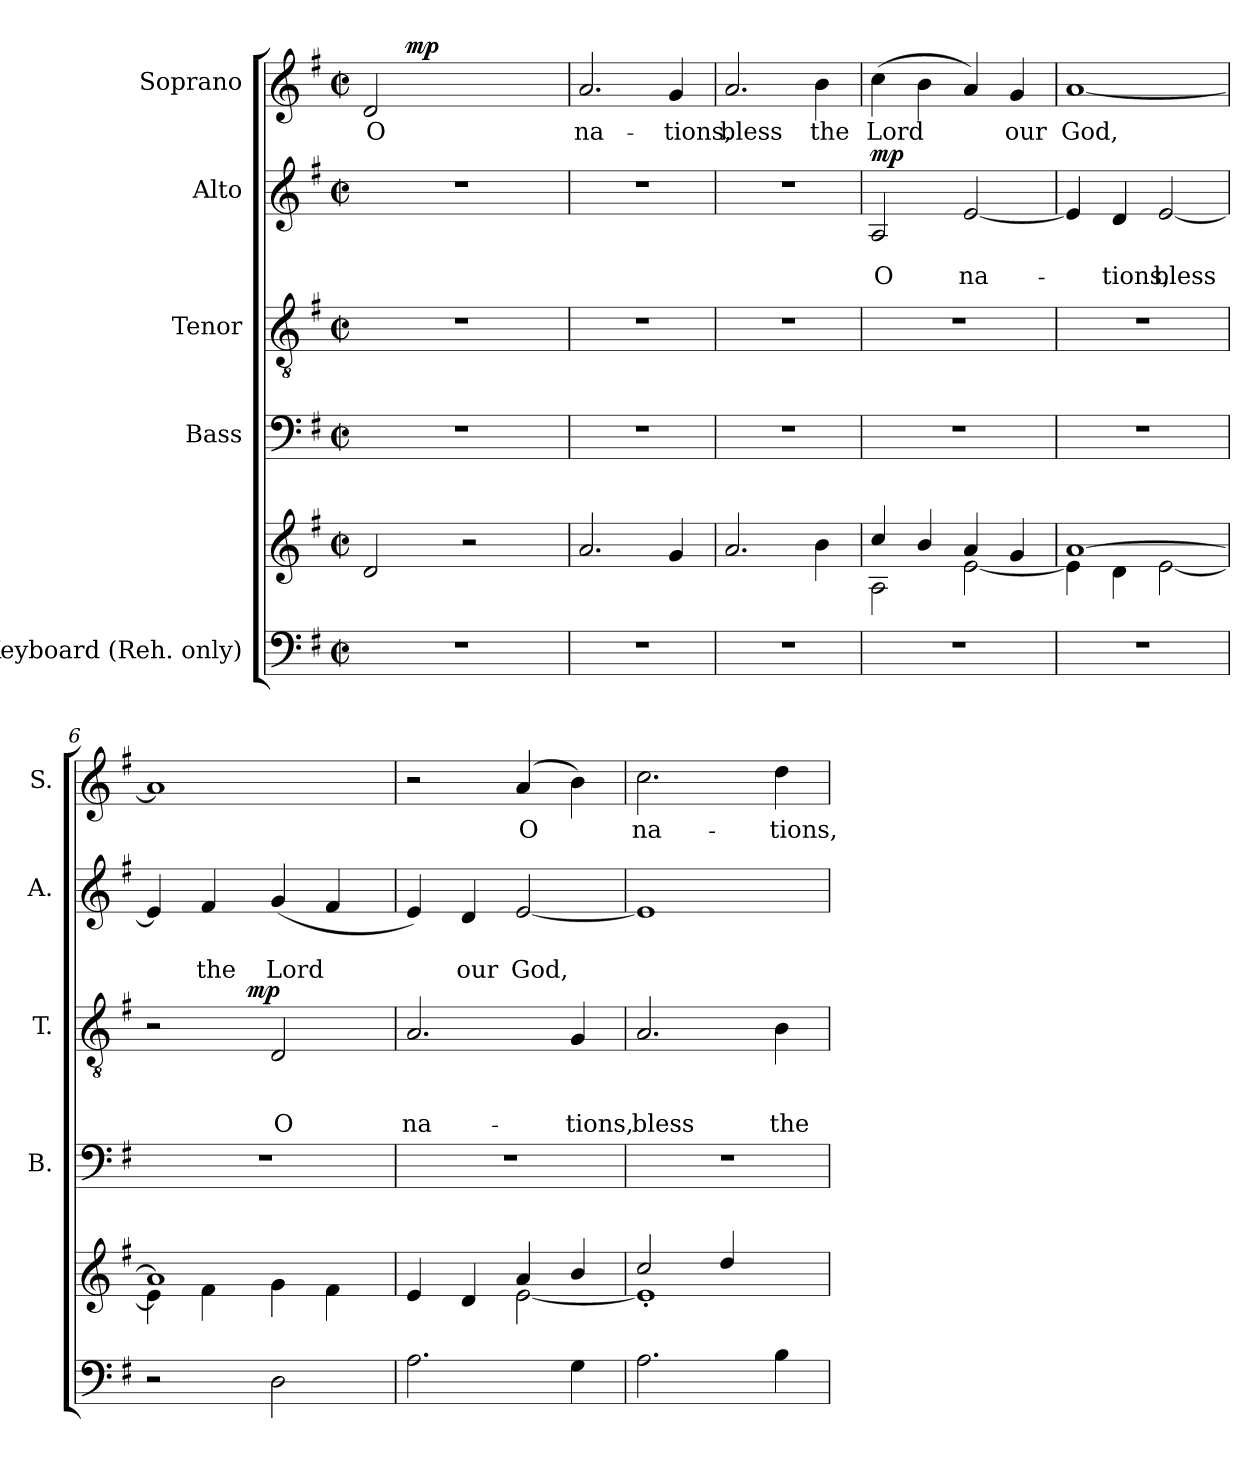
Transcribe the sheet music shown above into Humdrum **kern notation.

**kern	**kern	**kern	**kern	**text	**text	**text	**dynam	**kern	**text	**text	**dynam	**kern	**text	**dynam
*part5	*part5	*part4	*part3	*part3	*part3	*part3	*part3	*part2	*part2	*part2	*part2	*part1	*part1	*part1
*staff6	*staff5	*staff4	*staff3	*staff3	*staff3	*staff3	*staff3	*staff2	*staff2	*staff2	*staff2	*staff1	*staff1	*staff1
*I"Keyboard (Reh. only)	*	*I"Bass	*I"Tenor	*	*	*	*	*I"Alto	*	*	*	*I"Soprano	*	*
*	*	*I'B.	*I'T.	*	*	*	*	*I'A.	*	*	*	*I'S.	*	*
*clefF4	*clefG2	*clefF4	*clefGv2	*	*	*	*	*clefG2	*	*	*	*clefG2	*	*
*k[f#]	*k[f#]	*k[f#]	*k[f#]	*	*	*	*	*k[f#]	*	*	*	*k[f#]	*	*
*G:	*G:	*G:	*G:	*	*	*	*	*G:	*	*	*	*G:	*	*
*M2/2	*M2/2	*M2/2	*M2/2	*	*	*	*	*M2/2	*	*	*	*M2/2	*	*
*met(c|)	*met(c|)	*met(c|)	*met(c|)	*	*	*	*	*met(c|)	*	*	*	*met(c|)	*	*
=1	=1	=1	=1	=1	=1	=1	=1	=1	=1	=1	=1	=1	=1	=1
!	!	!	!	!	!	!	!	!	!	!	!	!	!LO:LY:b	!
*	*	*	*	*	*	*	*	*	*	*	*	*^	*	*
1r	2d/	1r	1r	.	.	.	.	1r	.	.	.	2d/	8ryy	O	.
.	.	.	.	.	.	.	.	.	.	.	.	.	32ryy	.	.
!	!	!	!	!	!	!	!	!	!	!	!	!	!	!	!LO:DY:a
.	.	.	.	.	.	.	.	.	.	.	.	.	2ryy	.	mp
.	2r	.	.	.	.	.	.	.	.	.	.	2ryy	.	.	.
.	.	.	.	.	.	.	.	.	.	.	.	.	4ryy	.	.
.	.	.	.	.	.	.	.	.	.	.	.	.	16.ryy	.	.
=2	=2	=2	=2	=2	=2	=2	=2	=2	=2	=2	=2	=2	=2	=2	=2
!	!	!	!	!	!	!	!	!	!	!	!	!	!	!LO:LY:b	!
*	*	*	*	*	*	*	*	*	*	*	*	*v	*v	*	*
1r	2.a/	1r	1r	.	.	.	.	1r	.	.	.	2.a/	na-	.
!	!	!	!	!	!	!	!	!	!	!	!	!	!LO:LY:b	!
.	4g/	.	.	.	.	.	.	.	.	.	.	4g/	-tions,	.
=3	=3	=3	=3	=3	=3	=3	=3	=3	=3	=3	=3	=3	=3	=3
!	!	!	!	!	!	!	!	!	!	!	!	!	!LO:LY:b	!
1r	2.a/	1r	1r	.	.	.	.	1r	.	.	.	2.a/	bless	.
!	!	!	!	!	!	!	!	!	!	!	!	!	!LO:LY:b	!
.	4b\	.	.	.	.	.	.	.	.	.	.	4b\	the	.
=4	=4	=4	=4	=4	=4	=4	=4	=4	=4	=4	=4	=4	=4	=4
*	*^	*	*	*	*	*	*	*	*	*	*	*	*	*
!	!	!	!	!	!	!	!	!	!	!	!LO:LY:b	!LO:DY:a	!	!LO:LY:b	!
1r	4cc/	2A\	1r	1r	.	.	.	.	2A/	.	O	mp	(>4cc\	Lord	.
.	4b/	.	.	.	.	.	.	.	.	.	.	.	4b\	.	.
!	!	!	!	!	!	!	!	!	!	!	!LO:LY:b	!	!	!	!
.	4a/	[<2e\	.	.	.	.	.	.	[<2e/	.	na-	.	4a/)	.	.
!	!	!	!	!	!	!	!	!	!	!	!	!	!	!LO:LY:b	!
.	4g/	.	.	.	.	.	.	.	.	.	.	.	4g/	our	.
=5	=5	=5	=5	=5	=5	=5	=5	=5	=5	=5	=5	=5	=5	=5	=5
!	!	!	!	!	!	!	!	!	!	!	!	!	!	!LO:LY:b	!
1r	[>1a	4e\]	1r	1r	.	.	.	.	4e/]	.	.	.	[<1a	God,	.
!	!	!	!	!	!	!	!	!	!	!	!LO:LY:b	!	!	!	!
.	.	4d\	.	.	.	.	.	.	4d/	.	-tions,	.	.	.	.
!	!	!	!	!	!	!	!	!	!	!	!LO:LY:b	!	!	!	!
.	.	[<2e\	.	.	.	.	.	.	[<2e/	.	bless	.	.	.	.
=6	=6	=6	=6	=6	=6	=6	=6	=6	=6	=6	=6	=6	=6	=6	=6
*	*	*	*	*^	*	*	*	*	*	*	*	*	*	*	*
2r	1a]	4e\]	1r	2r	4..ryy	.	.	.	.	4e/]	.	.	.	1a]	.	.
!	!	!	!	!	!	!	!	!	!	!	!	!LO:LY:b	!	!	!	!
.	.	4f#\	.	.	.	.	.	.	.	4f#/	.	the	.	.	.	.
!	!	!	!	!	!	!	!	!	!LO:DY:a	!	!	!	!	!	!	!
.	.	.	.	.	2ryy	.	.	.	mp	.	.	.	.	.	.	.
!	!	!	!	!	!	!	!	!LO:LY:b	!	!	!	!LO:LY:b	!	!	!	!
2D\	.	4g\	.	2D/	.	.	.	O	.	(<4g/	.	Lord	.	.	.	.
.	.	4f#\	.	.	.	.	.	.	.	4f#/	.	.	.	.	.	.
.	.	.	.	.	16ryy	.	.	.	.	.	.	.	.	.	.	.
=7	=7	=7	=7	=7	=7	=7	=7	=7	=7	=7	=7	=7	=7	=7	=7	=7
!	!	!	!	!	!	!	!	!LO:LY:b	!	!	!	!	!	!	!	!
*	*	*	*	*v	*v	*	*	*	*	*	*	*	*	*	*	*
2.A\	4e/	2ryy	1r	2.A/	.	.	na-	.	4e/)	.	.	.	2r	.	.
!	!	!	!	!	!	!	!	!	!	!	!LO:LY:b	!	!	!	!
.	4d/	.	.	.	.	.	.	.	4d/	.	our	.	.	.	.
!	!	!	!	!	!	!	!	!	!	!	!LO:LY:b	!	!	!LO:LY:b	!
.	4a/	[<2e\	.	.	.	.	.	.	[<2e/	.	God,	.	(4a/	O	.
!	!	!	!	!	!	!	!LO:LY:b	!	!	!	!	!	!	!	!
4G\	4b/	.	.	4G/	.	.	-tions,	.	.	.	.	.	4b\)	.	.
=8	=8	=8	=8	=8	=8	=8	=8	=8	=8	=8	=8	=8	=8	=8	=8
!	!	!	!	!	!	!	!LO:LY:b	!	!	!	!	!	!	!LO:LY:b	!
2.A\	2cc/	1e'<]	1r	2.A/	.	.	bless	.	1e]	.	.	.	2.cc\	na-	.
.	4dd/	.	.	.	.	.	.	.	.	.	.	.	.	.	.
!	!	!	!	!	!	!	!LO:LY:b	!	!	!	!	!	!	!LO:LY:b	!
4B\	4ryy	.	.	4B\	.	.	the	.	.	.	.	.	4dd\	-tions,	.
*	*v	*v	*	*	*	*	*	*	*	*	*	*	*	*	*
=	=	=	=	=	=	=	=	=	=	=	=	=	=	=
*-	*-	*-	*-	*-	*-	*-	*-	*-	*-	*-	*-	*-	*-	*-
